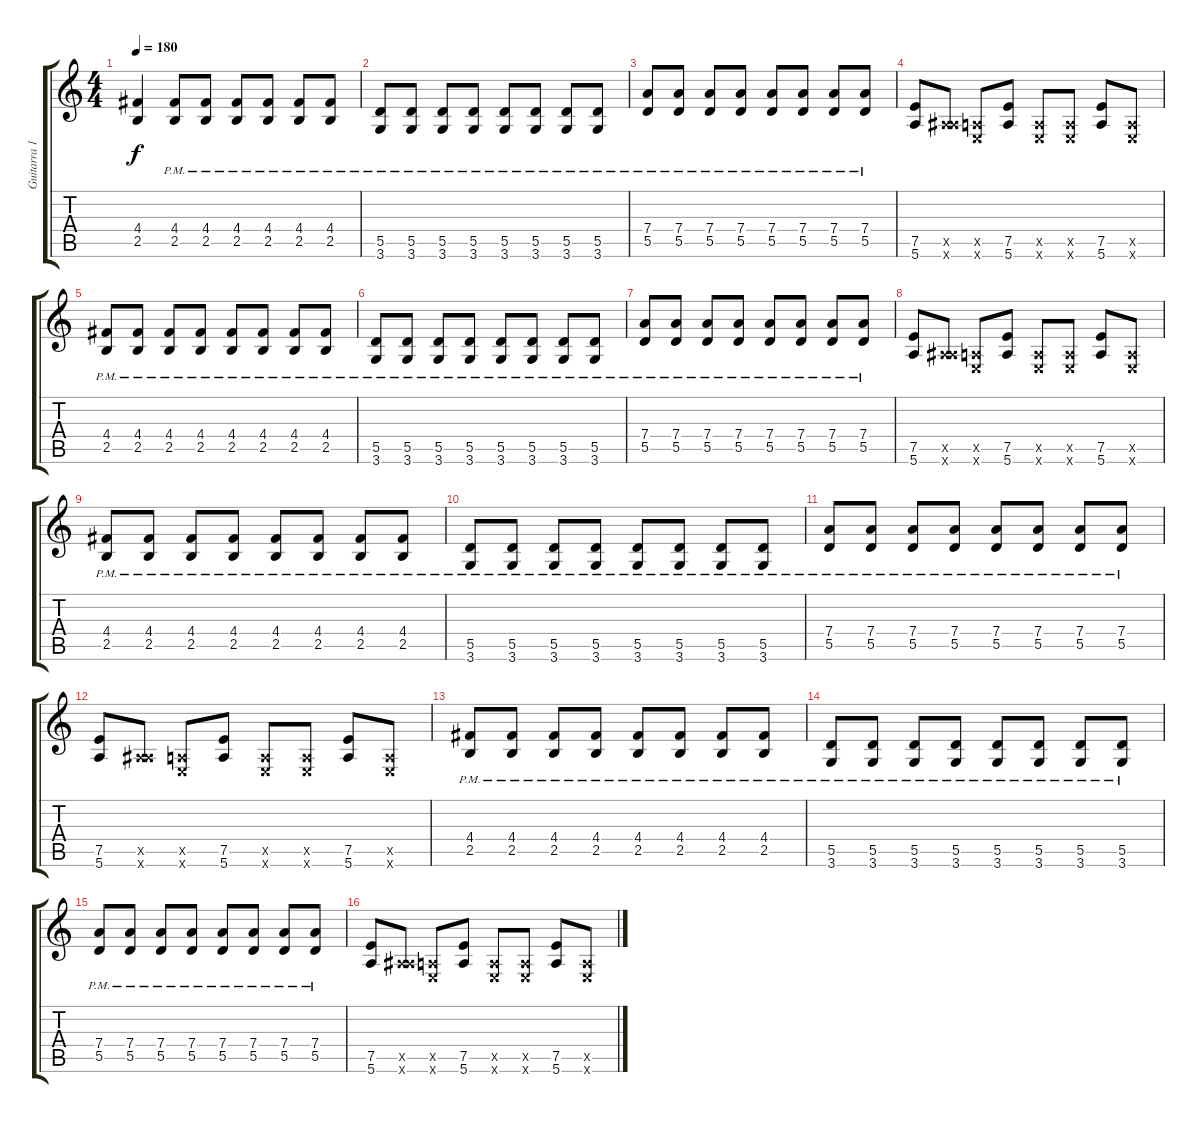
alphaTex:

\track ("Guitarra 1" "Guitarra 1") {instrument distortionguitar}
\staff {score tabs}
\tuning (E4 B3 G3 D3 A2 E2) {hide}
\ts (4 4)
\tempo 180
\clef g2
\ks c
(4.4 2.5).4{dy f} (4.4{pm} 2.5{pm}).8 (4.4{pm} 2.5{pm}).8 (4.4{pm} 2.5{pm}).8 (4.4{pm} 2.5{pm}).8 (4.4{pm} 2.5{pm}).8 (4.4{pm} 2.5{pm}).8 |
(5.5{pm} 3.6{pm}).8 (5.5{pm} 3.6{pm}).8 (5.5{pm} 3.6{pm}).8 (5.5{pm} 3.6{pm}).8 (5.5{pm} 3.6{pm}).8 (5.5{pm} 3.6{pm}).8 (5.5{pm} 3.6{pm}).8 (5.5{pm} 3.6{pm}).8 |
(7.4{pm} 5.5{pm}).8 (7.4{pm} 5.5{pm}).8 (7.4{pm} 5.5{pm}).8 (7.4{pm} 5.5{pm}).8 (7.4{pm} 5.5{pm}).8 (7.4{pm} 5.5{pm}).8 (7.4{pm} 5.5{pm}).8 (7.4{pm} 5.5{pm}).8 |
(7.5 5.6).8 (0.5{x} 6.6{x}).8 (0.5{x} 0.6{x}).8 (7.5 5.6).8 (0.5{x} 0.6{x}).8 (0.5{x} 0.6{x}).8 (7.5 5.6).8 (0.5{x} 0.6{x}).8 |
(4.4{pm} 2.5{pm}).8 (4.4{pm} 2.5{pm}).8 (4.4{pm} 2.5{pm}).8 (4.4{pm} 2.5{pm}).8 (4.4{pm} 2.5{pm}).8 (4.4{pm} 2.5{pm}).8 (4.4{pm} 2.5{pm}).8 (4.4{pm} 2.5{pm}).8 |
(5.5{pm} 3.6{pm}).8 (5.5{pm} 3.6{pm}).8 (5.5{pm} 3.6{pm}).8 (5.5{pm} 3.6{pm}).8 (5.5{pm} 3.6{pm}).8 (5.5{pm} 3.6{pm}).8 (5.5{pm} 3.6{pm}).8 (5.5{pm} 3.6{pm}).8 |
(7.4{pm} 5.5{pm}).8 (7.4{pm} 5.5{pm}).8 (7.4{pm} 5.5{pm}).8 (7.4{pm} 5.5{pm}).8 (7.4{pm} 5.5{pm}).8 (7.4{pm} 5.5{pm}).8 (7.4{pm} 5.5{pm}).8 (7.4{pm} 5.5{pm}).8 |
(7.5 5.6).8 (0.5{x} 6.6{x}).8 (0.5{x} 0.6{x}).8 (7.5 5.6).8 (0.5{x} 0.6{x}).8 (0.5{x} 0.6{x}).8 (7.5 5.6).8 (0.5{x} 0.6{x}).8 |
(4.4{pm} 2.5{pm}).8 (4.4{pm} 2.5{pm}).8 (4.4{pm} 2.5{pm}).8 (4.4{pm} 2.5{pm}).8 (4.4{pm} 2.5{pm}).8 (4.4{pm} 2.5{pm}).8 (4.4{pm} 2.5{pm}).8 (4.4{pm} 2.5{pm}).8 |
(5.5{pm} 3.6{pm}).8 (5.5{pm} 3.6{pm}).8 (5.5{pm} 3.6{pm}).8 (5.5{pm} 3.6{pm}).8 (5.5{pm} 3.6{pm}).8 (5.5{pm} 3.6{pm}).8 (5.5{pm} 3.6{pm}).8 (5.5{pm} 3.6{pm}).8 |
(7.4{pm} 5.5{pm}).8 (7.4{pm} 5.5{pm}).8 (7.4{pm} 5.5{pm}).8 (7.4{pm} 5.5{pm}).8 (7.4{pm} 5.5{pm}).8 (7.4{pm} 5.5{pm}).8 (7.4{pm} 5.5{pm}).8 (7.4{pm} 5.5{pm}).8 |
(7.5 5.6).8 (0.5{x} 6.6{x}).8 (0.5{x} 0.6{x}).8 (7.5 5.6).8 (0.5{x} 0.6{x}).8 (0.5{x} 0.6{x}).8 (7.5 5.6).8 (0.5{x} 0.6{x}).8 |
(4.4{pm} 2.5{pm}).8 (4.4{pm} 2.5{pm}).8 (4.4{pm} 2.5{pm}).8 (4.4{pm} 2.5{pm}).8 (4.4{pm} 2.5{pm}).8 (4.4{pm} 2.5{pm}).8 (4.4{pm} 2.5{pm}).8 (4.4{pm} 2.5{pm}).8 |
(5.5{pm} 3.6{pm}).8 (5.5{pm} 3.6{pm}).8 (5.5{pm} 3.6{pm}).8 (5.5{pm} 3.6{pm}).8 (5.5{pm} 3.6{pm}).8 (5.5{pm} 3.6{pm}).8 (5.5{pm} 3.6{pm}).8 (5.5{pm} 3.6{pm}).8 |
(7.4{pm} 5.5{pm}).8 (7.4{pm} 5.5{pm}).8 (7.4{pm} 5.5{pm}).8 (7.4{pm} 5.5{pm}).8 (7.4{pm} 5.5{pm}).8 (7.4{pm} 5.5{pm}).8 (7.4{pm} 5.5{pm}).8 (7.4{pm} 5.5{pm}).8 |
(7.5 5.6).8 (0.5{x} 6.6{x}).8 (0.5{x} 0.6{x}).8 (7.5 5.6).8 (0.5{x} 0.6{x}).8 (0.5{x} 0.6{x}).8 (7.5 5.6).8 (0.5{x} 0.6{x}).8
